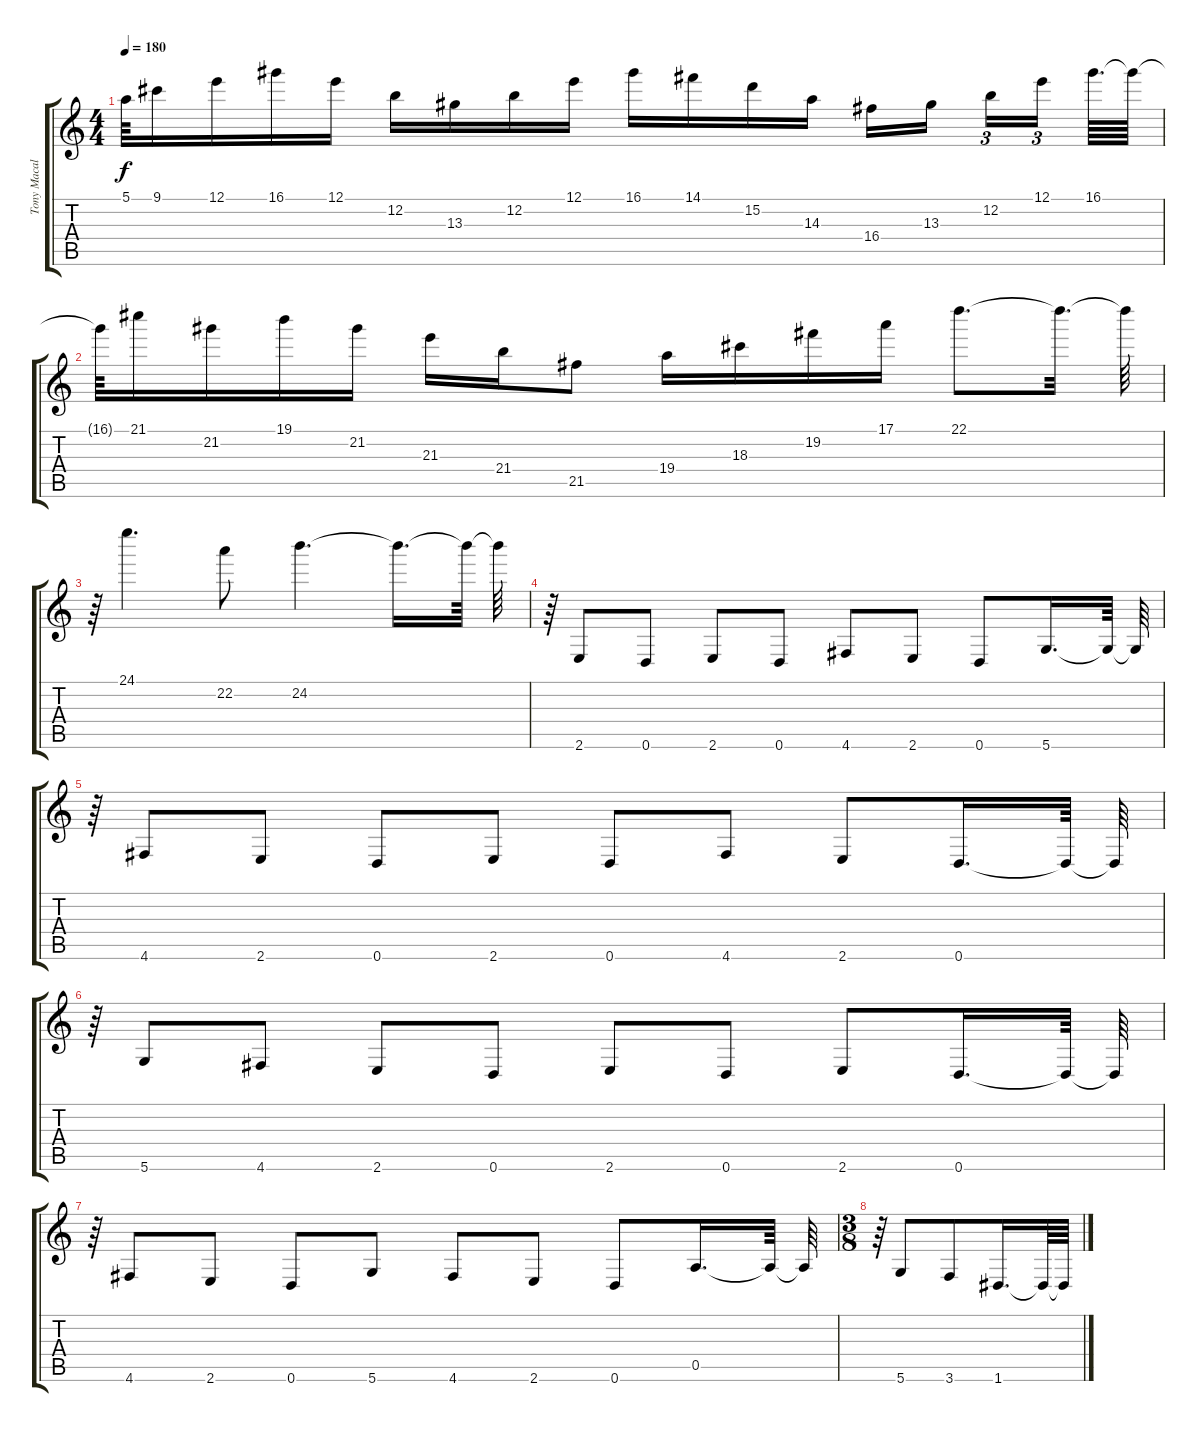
\track ("Tony Macalpine" "Tony Macal") {instrument distortionguitar}
\staff {score tabs}
\tuning (E4 B3 G3 D3 A2 D2) {hide}
\ts (4 4)
\tempo 180
\clef g2
\ks c
5.1{t}.64{dy f} 9.1.16 12.1.16 16.1.16 12.1.16 12.2.16 13.3.16 12.2.16 12.1.16 16.1.16 14.1.16 15.2.16 14.3.16 16.4.16 13.3.16{beam splitsecondary} 12.2.16{tu (3 2)} 12.1.16{tu (3 2) beam splitsecondary} 16.1.64{d} 16.1{t}.64 |
16.1{t}.64 21.1.16 21.2.16 19.1.16 21.2.16 21.3.16 21.4.16 21.5.8 19.4.16 18.3.16 19.2.16 17.1.16 22.1.8{d} 22.1{t}.32{d} 22.1{t}.64 |
r.64 24.1.4{d} 22.2.8 24.2.4{d} 24.2{t}.16{d} 24.2{t}.64 24.2{t}.64 |
r.64 2.6.8 0.6.8 2.6.8 0.6.8 4.6.8 2.6.8 0.6.8 5.6.16{d} 5.6{t}.64 5.6{t}.64 |
r.64 4.6.8 2.6.8 0.6.8 2.6.8 0.6.8 4.6.8 2.6.8 0.6.16{d} 0.6{t}.64 0.6{t}.64 |
r.64 5.6.8 4.6.8 2.6.8 0.6.8 2.6.8 0.6.8 2.6.8 0.6.16{d} 0.6{t}.64 0.6{t}.64 |
r.64 4.6.8 2.6.8 0.6.8 5.6.8 4.6.8 2.6.8 0.6.8 0.5.16{d} 0.5{t}.64 0.5{t}.64 |
\ts (3 8)
r.64 5.6.8 3.6.8 1.6.16{d} 1.6{t}.64 1.6{t}.64
